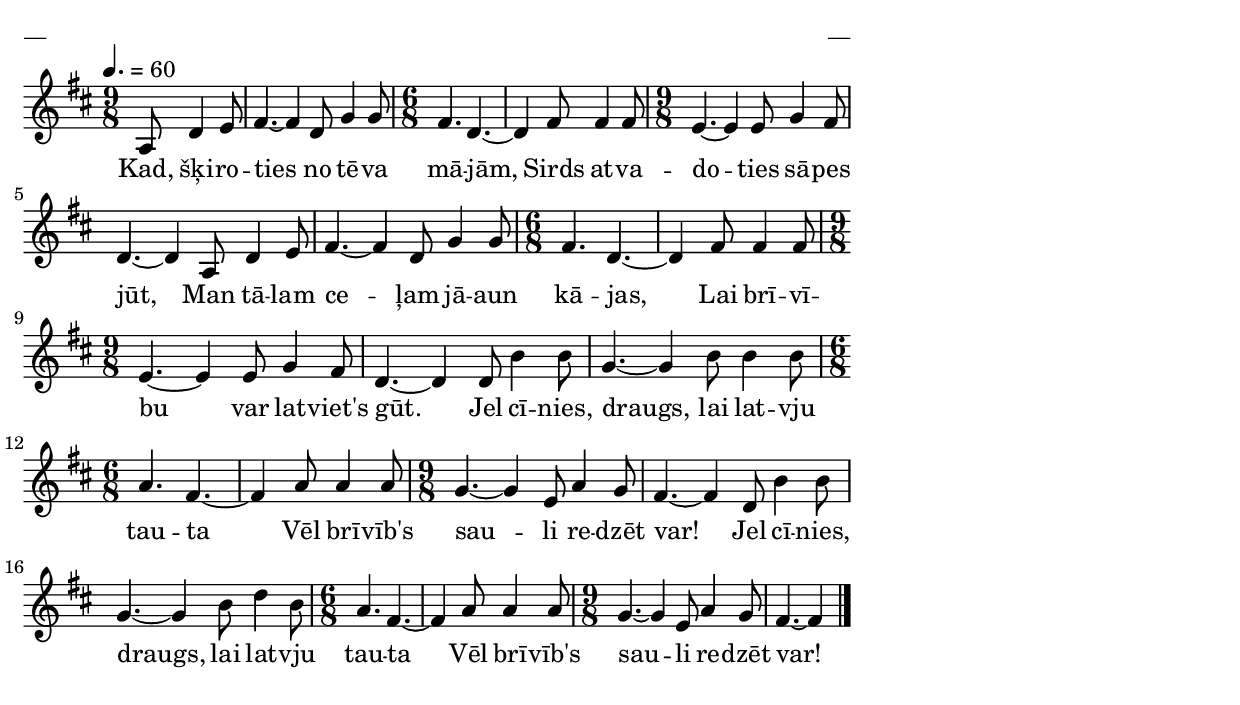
\version "2.13.16"
%\header {
%    title = "Kad šķiroties no tēva mājām"
%}
%#(set-global-staff-size 18)
\paper {
line-width = 14\cm
left-margin = 0.4\cm
between-system-padding = 0.1\cm
between-system-space = 0.1\cm
}
\layout {
indent = #0
ragged-last = ##f
}


voiceA = \relative c' {
\clef "treble"
\key d \major
\time 9/8
\tempo 4.=60
\partial 8*4
a8 d4 e8 | fis4.~ fis4 d8 g4 g8 
\time 6/8 fis4. d4.~ | d4  fis8 fis4 fis8 \time 9/8 e4.~ e4 e8 g4 fis8 | d4.~ d4 a8 d4 e8 |
fis4.~ fis4 d8 g4 g8 
\time 6/8 fis4. d4.~ | d4  fis8 fis4 fis8 \time 9/8 e4.~ e4 e8 g4 fis8 | d4.~ d4 d8 b'4 b8 |
g4.~ g4 b8 b4 b8 
\time 6/8 a4. fis4.~ | fis4 a8 a4 a8 \time 9/8 g4.~ g4 e8 a4 g8 | fis4.~ fis4 d8 b'4 b8 |
g4.~ g4 b8 d4 b8 
\time 6/8 a4. fis4.~ | fis4 a8 a4 a8 \time 9/8 g4.~ g4 e8 a4 g8 | fis4.~ fis4
\bar "|."
} 

lyricA = \lyricmode {
Kad, šķi -- ro -- ties no tē -- va mā -- jām,
Sirds at -- va -- do -- ties sā -- pes jūt,
Man tā -- lam ce -- ļam jā -- aun kā -- jas,
Lai brī -- vī -- bu var lat -- viet's gūt.
Jel cī -- nies, draugs, lai lat -- vju tau -- ta
Vēl brī -- vīb's sau -- li re -- dzēt var!
Jel cī -- nies, draugs, lai lat -- vju tau -- ta
Vēl brī -- vīb's sau -- li re -- dzēt var!
}

fullScore = <<
\new Staff {
<<
\new Voice = "voiceA" { \oneVoice \autoBeamOff \voiceA }
\lyricsto "voiceA" \new Lyrics \lyricA
>>
}
>>

\score {
\fullScore
\header { piece = "__" opus = "__" }
}
\markup { \with-color #(x11-color 'white) \sans \smaller "__" }
\score {
\unfoldRepeats
\fullScore
\midi {
\context { \Staff \remove "Staff_performer" }
\context { \Voice \consists "Staff_performer" }
}
}



